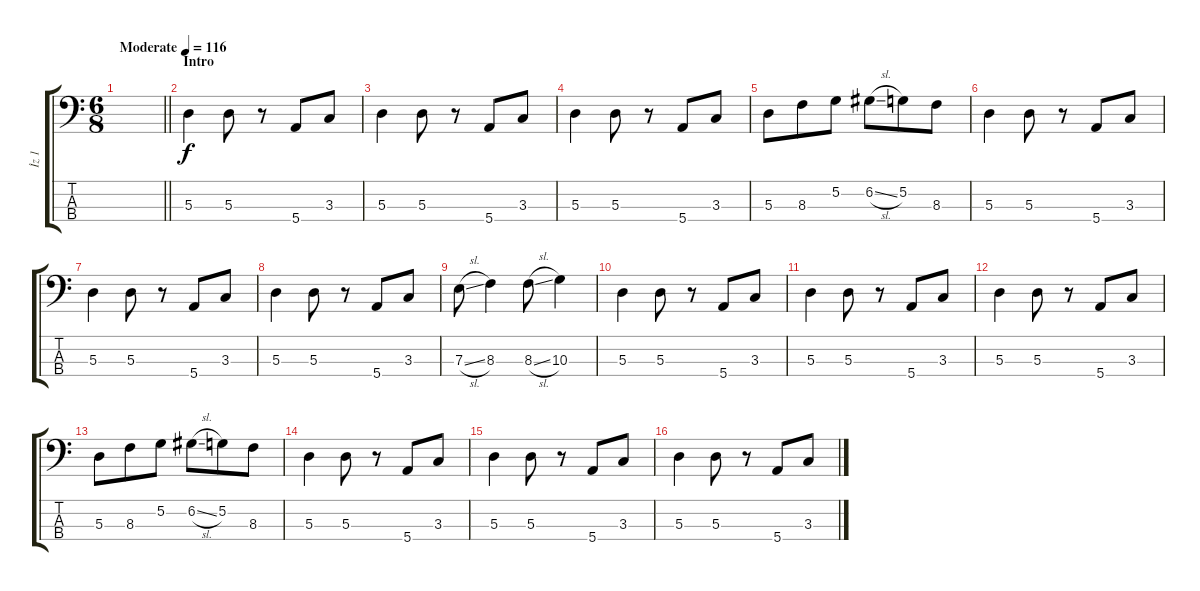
\track ("İz 1" "İz 1") {instrument electricbassfinger}
\staff {score tabs}
\tuning (G2 D2 A1 E1) {hide}
\ts (6 8)
\tempo (116 "Moderate")
\clef f4
\barLineRight lightlight
\ks c
|
\section ("" "Intro")
5.3.4 5.3.8 r.8 5.4.8 3.3.8 |
5.3.4 5.3.8 r.8 5.4.8 3.3.8 |
5.3.4 5.3.8 r.8 5.4.8 3.3.8 |
5.3.8 8.3.8 5.2.8 6.2{sl}.8 5.2.8 8.3.8 |
5.3.4 5.3.8 r.8 5.4.8 3.3.8 |
5.3.4 5.3.8 r.8 5.4.8 3.3.8 |
5.3.4 5.3.8 r.8 5.4.8 3.3.8 |
7.3{sl}.8 8.3.4 8.3{sl}.8 10.3.4 |
5.3.4 5.3.8 r.8 5.4.8 3.3.8 |
5.3.4 5.3.8 r.8 5.4.8 3.3.8 |
5.3.4 5.3.8 r.8 5.4.8 3.3.8 |
5.3.8 8.3.8 5.2.8 6.2{sl}.8 5.2.8 8.3.8 |
5.3.4 5.3.8 r.8 5.4.8 3.3.8 |
5.3.4 5.3.8 r.8 5.4.8 3.3.8 |
5.3.4 5.3.8 r.8 5.4.8 3.3.8
